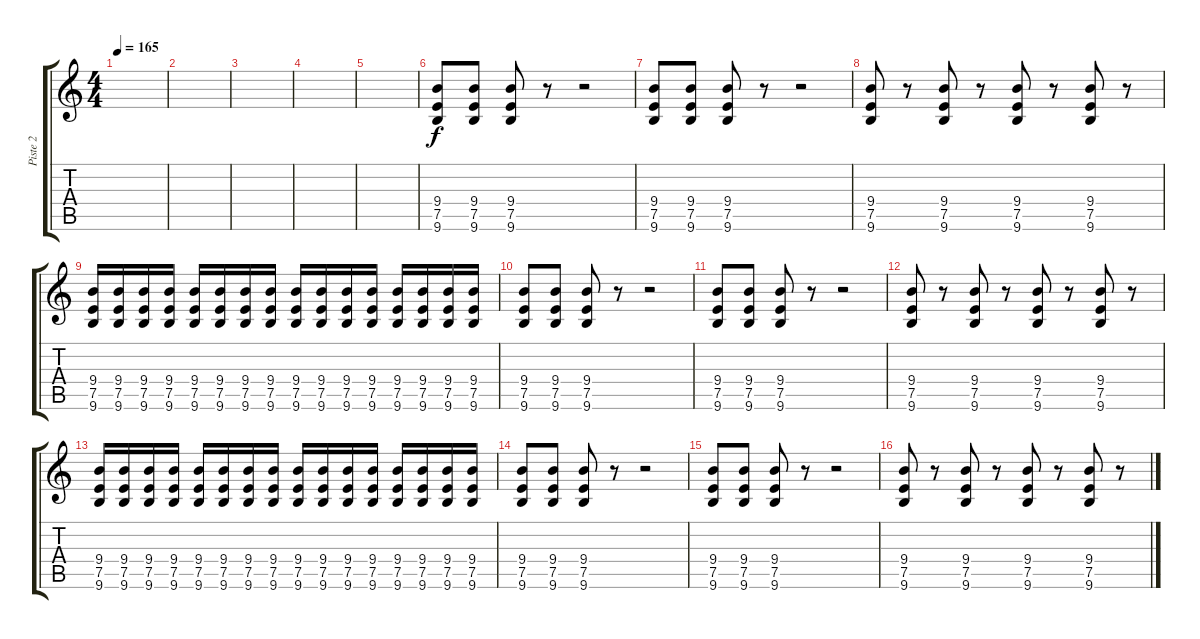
\track ("Piste 2" "Piste 2") {instrument overdrivenguitar}
\staff {score tabs}
\tuning (E4 B3 G3 D3 A2 D2) {hide}
\ts (4 4)
\tempo 165
\clef g2
\ks c
|
|
|
|
|
(9.4 7.5 9.6).8 (9.4 7.5 9.6).8 (9.4 7.5 9.6).8 r.8 r.2 |
(9.4 7.5 9.6).8 (9.4 7.5 9.6).8 (9.4 7.5 9.6).8 r.8 r.2 |
(9.4 7.5 9.6).8 r.8 (9.4 7.5 9.6).8 r.8 (9.4 7.5 9.6).8 r.8 (9.4 7.5 9.6).8 r.8 |
(9.4 7.5 9.6).16 (9.4 7.5 9.6).16 (9.4 7.5 9.6).16 (9.4 7.5 9.6).16 (9.4 7.5 9.6).16 (9.4 7.5 9.6).16 (9.4 7.5 9.6).16 (9.4 7.5 9.6).16 (9.4 7.5 9.6).16 (9.4 7.5 9.6).16 (9.4 7.5 9.6).16 (9.4 7.5 9.6).16 (9.4 7.5 9.6).16 (9.4 7.5 9.6).16 (9.4 7.5 9.6).16 (9.4 7.5 9.6).16 |
(9.4 7.5 9.6).8 (9.4 7.5 9.6).8 (9.4 7.5 9.6).8 r.8 r.2 |
(9.4 7.5 9.6).8 (9.4 7.5 9.6).8 (9.4 7.5 9.6).8 r.8 r.2 |
(9.4 7.5 9.6).8 r.8 (9.4 7.5 9.6).8 r.8 (9.4 7.5 9.6).8 r.8 (9.4 7.5 9.6).8 r.8 |
(9.4 7.5 9.6).16 (9.4 7.5 9.6).16 (9.4 7.5 9.6).16 (9.4 7.5 9.6).16 (9.4 7.5 9.6).16 (9.4 7.5 9.6).16 (9.4 7.5 9.6).16 (9.4 7.5 9.6).16 (9.4 7.5 9.6).16 (9.4 7.5 9.6).16 (9.4 7.5 9.6).16 (9.4 7.5 9.6).16 (9.4 7.5 9.6).16 (9.4 7.5 9.6).16 (9.4 7.5 9.6).16 (9.4 7.5 9.6).16 |
(9.4 7.5 9.6).8 (9.4 7.5 9.6).8 (9.4 7.5 9.6).8 r.8 r.2 |
(9.4 7.5 9.6).8 (9.4 7.5 9.6).8 (9.4 7.5 9.6).8 r.8 r.2 |
(9.4 7.5 9.6).8 r.8 (9.4 7.5 9.6).8 r.8 (9.4 7.5 9.6).8 r.8 (9.4 7.5 9.6).8 r.8
